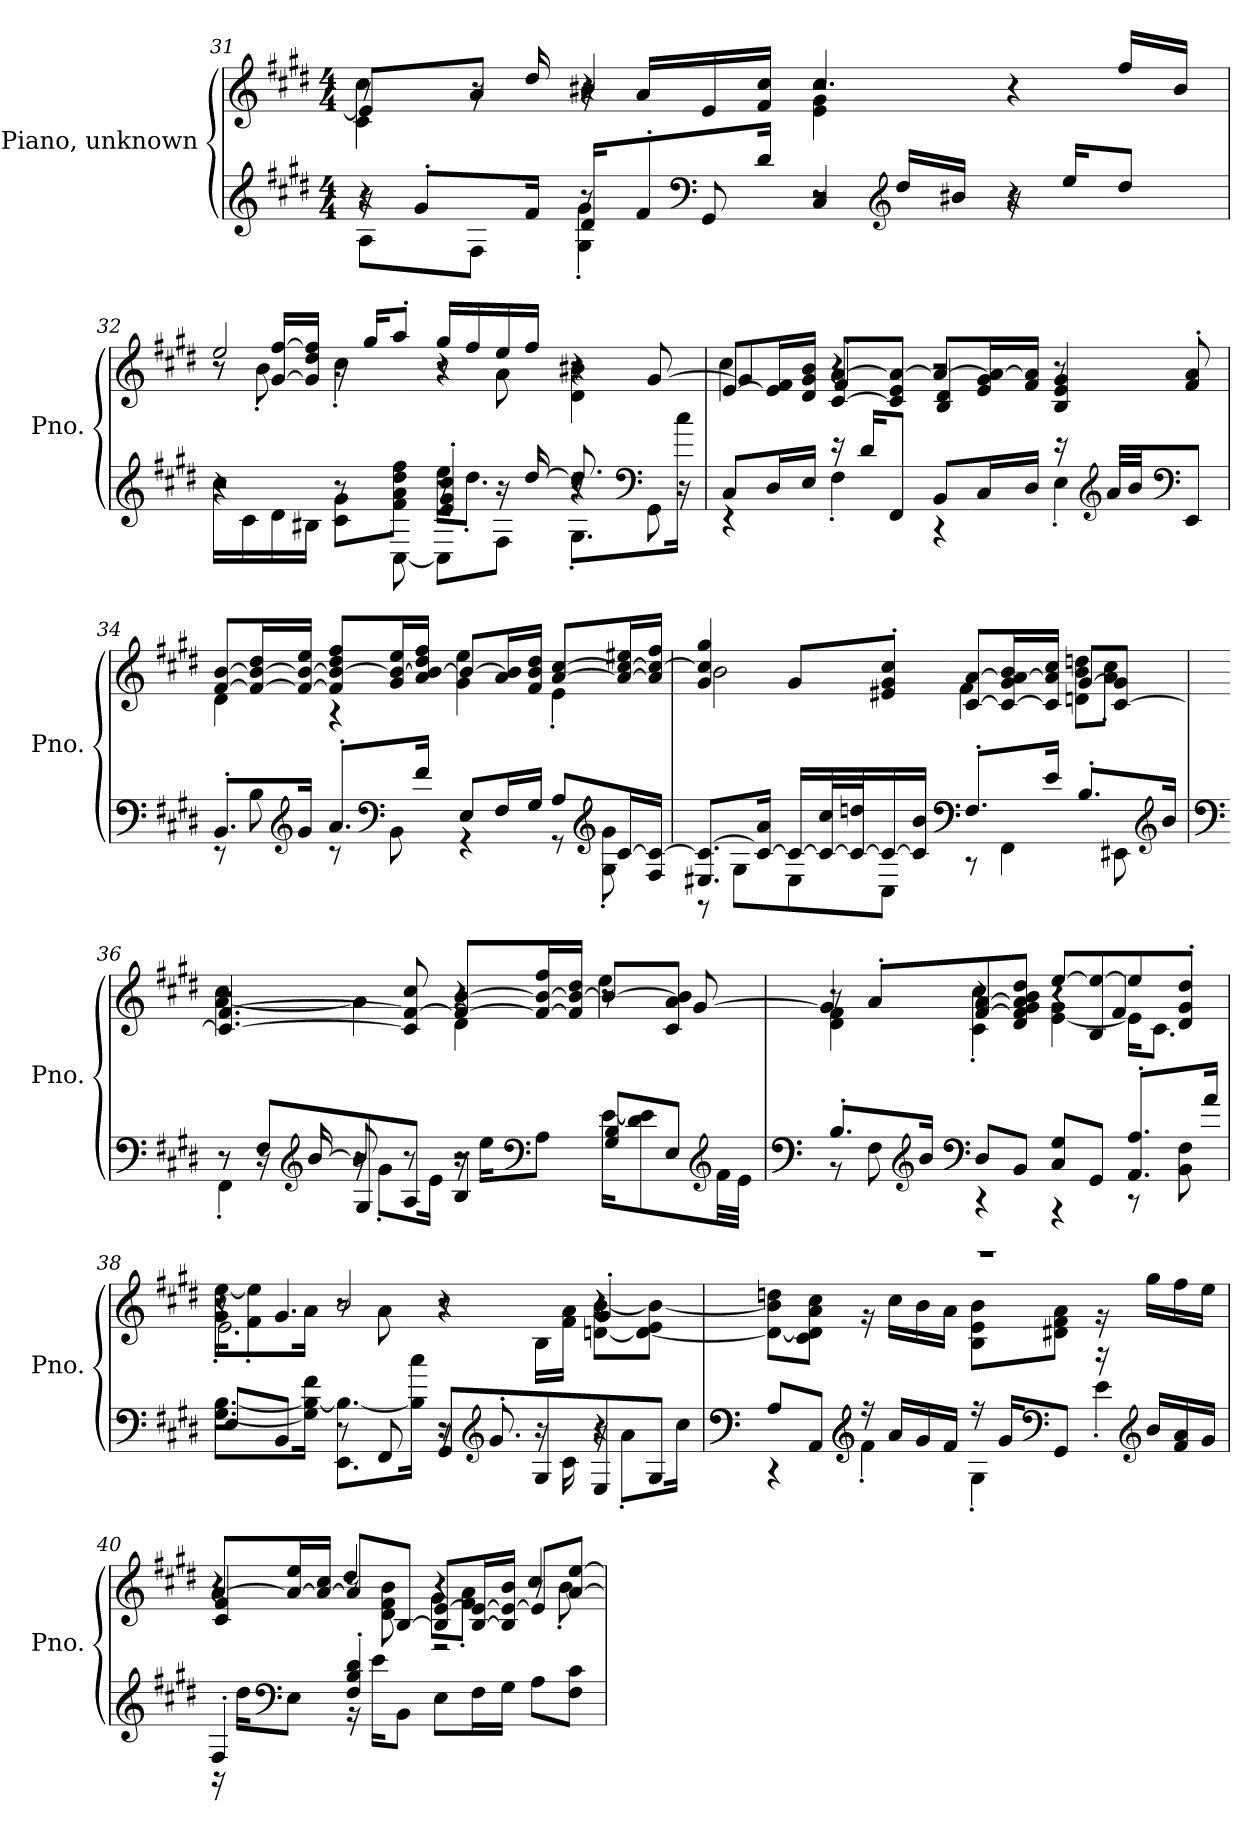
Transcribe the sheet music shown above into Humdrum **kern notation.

**kern	**kern
*part1	*part1
*staff2	*staff1
*I"Piano, unknown	*
*I'Pno.	*
!!LO:LB:g=z
*clefG2	*clefG2
*k[f#c#g#d#]	*k[f#c#g#d#]
*M4/4	*M4/4
=31	=31
*^	*^
*	*^	*	*^
16r	8A\L	4r	8r	8e/L]	4c#\ 4cc#\
8g#'/L	.	.	.	.	.
.	8F#\J	.	16r	8a/J	.
16f#/Jk	.	.	16dd#/	.	.
16d#/KL	4G#\' 4g#\'	8r	16r	4b#X/	4r
8f#'/	.	.	16a/LL	.	.
*clefF4	*	*	*	*	*
.	.	8GG#/	16e/	.	.
16d#/Jk	.	.	16f#/ 16cc#/JJ	.	.
8r	2r	4C#/	4.cc#/	2r	4e\ 4g#\
*clefG2	*	*	*	*	*
16dd#/LL	.	.	.	.	.
16b#X/JJ	.	.	.	.	.
16r	.	4r	.	.	4r
16ee/KL	.	.	.	.	.
8dd#/J	.	.	16ff#/LL	.	.
.	.	.	16b#/JJ	.	.
=32	=32	=32	=32	=32	=32
*	*	*^	*	*	*
2r	16cc#\LL	2r	4r	8r	8r	2ee/
.	16c#\	.	.	.	.	.
.	16d#\	.	.	[16g#/ [16ff#/LL	8b'\	.
.	16B#X\JJ	.	.	16g#/] 16dd#/ 16ff#/]JJ	.	.
.	8c#\ 8g#\L	.	8r	16r	4cc#'\	.
.	.	.	.	16gg#/KL	.	.
.	8f#\ 8a\ 8dd#\ 8ff#\J	.	[8C#\	8aa'/J	.	.
8r	16ee\KL	4e/' 4g#/' 4cc#/'	8C#\L]	16gg#/LL	8r	4r
.	8.dd#'\J	.	.	16ff#/	.	.
16r	.	.	8F#\J	16ee/	8a\	.
[16dd#/	.	.	.	16ff#/JJ	.	.
8.dd#/]	8.G#'\L	4r	8r	4r	4d#\ 4b#X\	8r
*clefF4	*	*	*	*	*	*
.	.	.	8GG#\	.	.	[8g#/
16r	16cc#\Jk	.	.	.	.	.
*	*v	*v	*v	*	*	*
!!LO:LB:g=z	!!	!!
=33	=33	=33	=33	=33
8C#/L	4r	[8e/L	4cc#\	4g#/]
16D#/L	.	16e/] 16f#/L	.	.
16E/JJ	.	16d#/ 16g#/ 16b/JJ	.	.
16r	4F#'\	[8c#/ [8a/L	4r	4f#'/
16d#/KL	.	.	.	.
8FF#/J	.	8c#/] 8e/ 8a/_J	.	.
8BB/L	4r	8a/L_	2r	4B/ 4d#/
16C#/L	.	16e/ 16g#/ 16a/_L	.	.
16D#/JJ	.	16f#/ 16a/]JJ	.	.
16r	4E'\	8r	.	4B/ 4e/ 4g#/
*clefG2	*	*	*	*
32a/LLL	.	.	.	.
32b/JJ	.	.	.	.
*clefF4	*	*	*	*
8EE/J	.	8f#/' 8a/'	.	.
*	*	*	*v	*v
=34	=34	=34	=34
8.BB'/L	8r	[8f#/ [8b/L	4d#\
.	8B\	16f#/_ 16b/_ 16dd#/L	.
*clefG2	*	*	*
16g#/Jk	.	16f#/_ 16b/_ 16ee/JJ	.
8.a'/L	8r	8f#/] 8b/_ 8dd#/ 8ff#/L	4r
*clefF4	*	*	*
.	8BB\	16g#/ 16b/_ 16ee/L	.
16f#/Jk	.	16a/ 16b/_ 16dd#/ 16ff#/JJ	.
8E/L	4r	8b/L_	4g#\ 4ee\
16F#/L	.	16a/ 16b/]L	.
16G#/JJ	.	16f#/ 16b/ 16dd#/JJ	.
8A/L	8r	[8a/ [8cc#/L	4e'\
*clefG2	*	*	*
[16c#/L	8G#\' 8g#\'	16a/_ 16cc#/_ 16ee#X/L	.
16F#/ 16c#/_JJ	.	16a/] 16cc#/_ 16ff#/JJ	.
!!LO:PB:g=z	!!
=35	=35	=35	=35
8.E#X/ 8.c#/_L	8r	4g#/ 4cc#/] 4gg#/	2b\
.	8G#\L	.	.
16c#/_ 16a/Jk	.	.	.
16c#/LL_	8E#\	8g#/L	.
32c#/_ 32cc#/L	.	.	.
32c#/_ 32ddn/J	.	.	.
16c#/_	8C#\J	8e#X/' 8g#/' 8cc#/'J	.
16c#/] 16b/JJ	.	.	.
*clefF4	*	*	*
8.F#'/L	8r	[8c#/ [8a/L	4f#\
.	4FF#\	16c#/_ 16g#/ 16a/_ 16b/L	.
16e/Jk	.	16c#/] 16a/] 16cc#/JJ	.
8.B'/L	.	[8g#/L	8dn\ 8b\ 8ddn\L
.	8EE#X\	[8c#/ 8g#/]J	8a\' 8cc#\'J
*clefG2	*	*	*
16b/Jk	.	.	.
*v	*v	*	*
*	*v	*v
!!LO:LB:g=z
=36	=36
*clefF4	*
*^	*^
*	*^	*	*^
8r	4FF#'\	8r	4.c#/_ [4.f#/	[4a\ 4cc#\	2r
16r	.	8F#/L	.	.	.
*clefG2	*	*	*	*	*
[16b/	.	.	.	.	.
8b/]	16r	8G#/	.	4a\]	.
.	8g#'\L	.	.	.	.
8r	.	8A/J	8c#/] 8f#/_ 8cc#/	.	.
.	16e\Jk	.	.	.	.
2r	16r	4B'/	8f#/_ [8b/L	4d#\	4r
.	16ee\KL	.	.	.	.
*clefF4	*	*	*	*	*
.	8A\J	.	16f#/_ 16b/_ 16ff#/L	.	.
.	.	.	16f#/] 16b/_ 16dd#/JJ	.	.
.	[16e\KL	8G#/ 8B/L	8b/L_	4ee\	8r
.	8d#\ 8e\]	.	.	.	.
.	.	8E/J	8c#/ 8a/ 8b/]J	.	[8g#/
*clefG2	*	*	*	*	*
.	32f#\LL	.	.	.	.
.	32e\JJJ	.	.	.	.
*v	*v	*v	*	*	*
!!LO:LB:g=z	!!	!!
=37	=37	=37	=37
*clefF4	*	*	*
*^	*	*	*
8.B'/L	8r	8r	4d#\ 4f#\	4g#/]
.	8F#\	8a'/L	.	.
*clefG2	*	*	*	*
16b/Jk	.	.	.	.
*clefF4	*	*	*	*
8D#/L	4r	[8f#/ [8a/	4c#\' 4cc#\'	4r
8BB/J	.	8d#/ 8f#/] 8g#/ 8a/] 8b/ 8dd#/J	.	.
8C#/ 8G#/L	4r	[8ee/L	[4e\ 4g#\	4r
8GG#/J	.	8B/ 8ee/_	.	.
8.AA/' 8.A/'L	8r	8ee/]	16e\KL]	4f#/
.	.	.	8.c#\J	.
.	8BB\ 8F#\	8d#/' 8g#/' 8dd#/'J	.	.
16a/Jk	.	.	.	.
=38	=38	=38	=38	=38
*	*^	*	*	*^
2r	[8.G#\ [8.B\L	8E/L	4r	16g#\' [16ee\'KL	8r	2.e\
.	.	.	.	8f#\' 8ee\]'	.	.
.	.	8BB/J	.	.	4.g#/	.
.	16G#\] 16B\_ 16f#\Jk	.	.	16a\Jk	.	.
.	8.EE\ 8.B\_L	8r	2b/	8r	.	.
.	.	8FF#/	.	8a\	.	.
.	16B\] 16cc#\Jk	.	.	.	.	.
16r	8r	8GG#/L	.	8r	4r	.
*clefG2	*	*	*	*	*	*
8.g#'/	.	.	.	.	.	.
.	16r	8G#/	.	16B\LL	.	.
.	16c#\	.	.	16f#\ 16a\JJ	.	.
4r	16r	8E/	4r	[8dn\ [8b\L	4g#'/	4r
.	8a'\L	.	.	.	.	.
.	.	8G#/J	.	8d\_ 8e\ 8b\_J	.	.
.	16cc#\Jk	.	.	.	.	.
*v	*v	*v	*	*	*	*
*	*v	*v	*v	*v
!!LO:LB:g=z
=39	=39
*clefF4	*
*^	*^
8A/L	4r	1r	8d\_ 8b\] 8ddn\L
8AA/J	.	.	8c#\ 8d\] 8a\ 8cc#\J
*clefG2	*	*	*
16r	4f#'\	.	16r
16a/LL	.	.	16cc#\LL
16g#/	.	.	16b\
16f#/JJ	.	.	16a\JJ
16r	4G#'\	.	8B\ 8e\ 8b\L
16g#/KL	.	.	.
*clefF4	*	*	*
8GG#/J	.	.	8d#X\ 8f#\ 8a\J
16r	4e'\	.	16r
*clefG2	*	*	*
16b/LL	.	.	16gg#\LL
16f#/ 16a/	.	.	16ff#\
16g#/JJ	.	.	16ee\JJ
=40	=40	=40	=40
*	*	*	*^
4F#'/	16r	[8a/L	4r	4c#/ 4f#/
.	16dd#\KL	.	.	.
*clefF4	*	*	*	*
.	8E\J	16a/_ 16ee/L	.	.
.	.	16a/_ 16cc#/JJ	.	.
4F#/' 4B/' 4d#/'	16r	8a/L]	8r	4dd#/
.	16e\KL	.	.	.
.	8BB\J	[8B/J	8d#\ 8f#\ 8b\	.
2r	8E\L	8B/] [8e/L	8g#\L	4r
.	16F#\L	[16B/ 16e/_L	8f#\' 8a\'J	.
.	16G#\JJ	16B/] 16e/_ 16b/JJ	.	.
.	8A\L	8e/L]	8r	4cc#/
.	8F#\ 8c#\J	[8a/ [8ee/J	8b'\	.
*v	*v	*	*	*
*	*v	*v	*v
=	=
*-	*-
